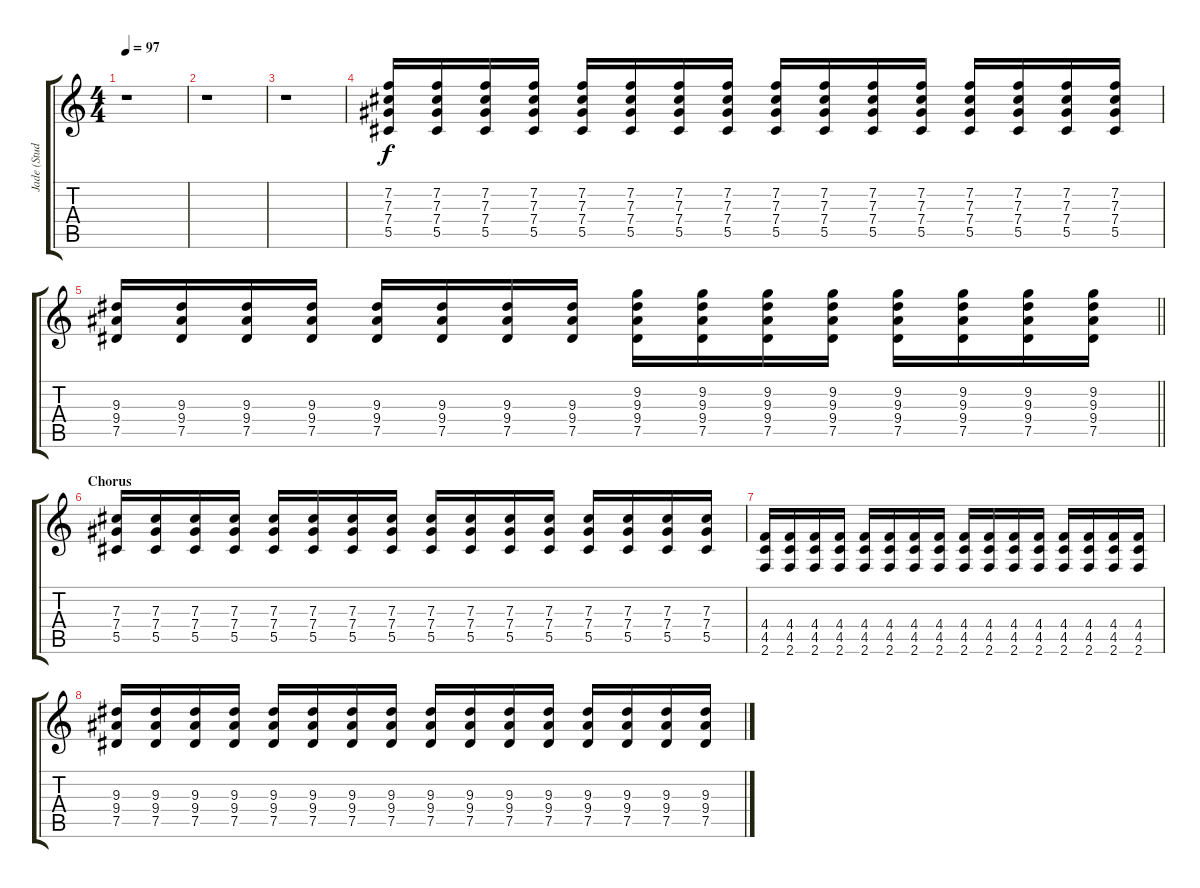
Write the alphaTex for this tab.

\track ("Jade (Studio)" "Jade (Stud") {instrument distortionguitar}
\staff {score tabs}
\tuning (Eb4 Bb3 Gb3 Db3 Ab2 Eb2) {hide}
\ts (4 4)
\tempo 97
\clef g2
\ks c
r.1{dy f} |
r.1 |
r.1 |
(7.2 7.3 7.4 5.5).16{volume 3} (7.2 7.3 7.4 5.5).16{volume 10} (7.2 7.3 7.4 5.5).16 (7.2 7.3 7.4 5.5).16 (7.2 7.3 7.4 5.5).16 (7.2 7.3 7.4 5.5).16 (7.2 7.3 7.4 5.5).16 (7.2 7.3 7.4 5.5).16 (7.2 7.3 7.4 5.5).16 (7.2 7.3 7.4 5.5).16 (7.2 7.3 7.4 5.5).16 (7.2 7.3 7.4 5.5).16 (7.2 7.3 7.4 5.5).16 (7.2 7.3 7.4 5.5).16 (7.2 7.3 7.4 5.5).16 (7.2 7.3 7.4 5.5).16 |
\barLineRight lightlight
(9.3 9.4 7.5).16 (9.3 9.4 7.5).16 (9.3 9.4 7.5).16 (9.3 9.4 7.5).16 (9.3 9.4 7.5).16 (9.3 9.4 7.5).16 (9.3 9.4 7.5).16 (9.3 9.4 7.5).16 (9.2 9.3 9.4 7.5).16 (9.2 9.3 9.4 7.5).16 (9.2 9.3 9.4 7.5).16 (9.2 9.3 9.4 7.5).16 (9.2 9.3 9.4 7.5).16 (9.2 9.3 9.4 7.5).16 (9.2 9.3 9.4 7.5).16 (9.2 9.3 9.4 7.5).16 |
\section ("" "Chorus")
(7.3 7.4 5.5).16 (7.3 7.4 5.5).16 (7.3 7.4 5.5).16 (7.3 7.4 5.5).16 (7.3 7.4 5.5).16 (7.3 7.4 5.5).16 (7.3 7.4 5.5).16 (7.3 7.4 5.5).16 (7.3 7.4 5.5).16 (7.3 7.4 5.5).16 (7.3 7.4 5.5).16 (7.3 7.4 5.5).16 (7.3 7.4 5.5).16 (7.3 7.4 5.5).16 (7.3 7.4 5.5).16 (7.3 7.4 5.5).16 |
(4.4 4.5 2.6).16 (4.4 4.5 2.6).16 (4.4 4.5 2.6).16 (4.4 4.5 2.6).16 (4.4 4.5 2.6).16 (4.4 4.5 2.6).16 (4.4 4.5 2.6).16 (4.4 4.5 2.6).16 (4.4 4.5 2.6).16 (4.4 4.5 2.6).16 (4.4 4.5 2.6).16 (4.4 4.5 2.6).16 (4.4 4.5 2.6).16 (4.4 4.5 2.6).16 (4.4 4.5 2.6).16 (4.4 4.5 2.6).16 |
(9.3 9.4 7.5).16 (9.3 9.4 7.5).16 (9.3 9.4 7.5).16 (9.3 9.4 7.5).16 (9.3 9.4 7.5).16 (9.3 9.4 7.5).16 (9.3 9.4 7.5).16 (9.3 9.4 7.5).16 (9.3 9.4 7.5).16 (9.3 9.4 7.5).16 (9.3 9.4 7.5).16 (9.3 9.4 7.5).16 (9.3 9.4 7.5).16 (9.3 9.4 7.5).16 (9.3 9.4 7.5).16 (9.3 9.4 7.5).16
